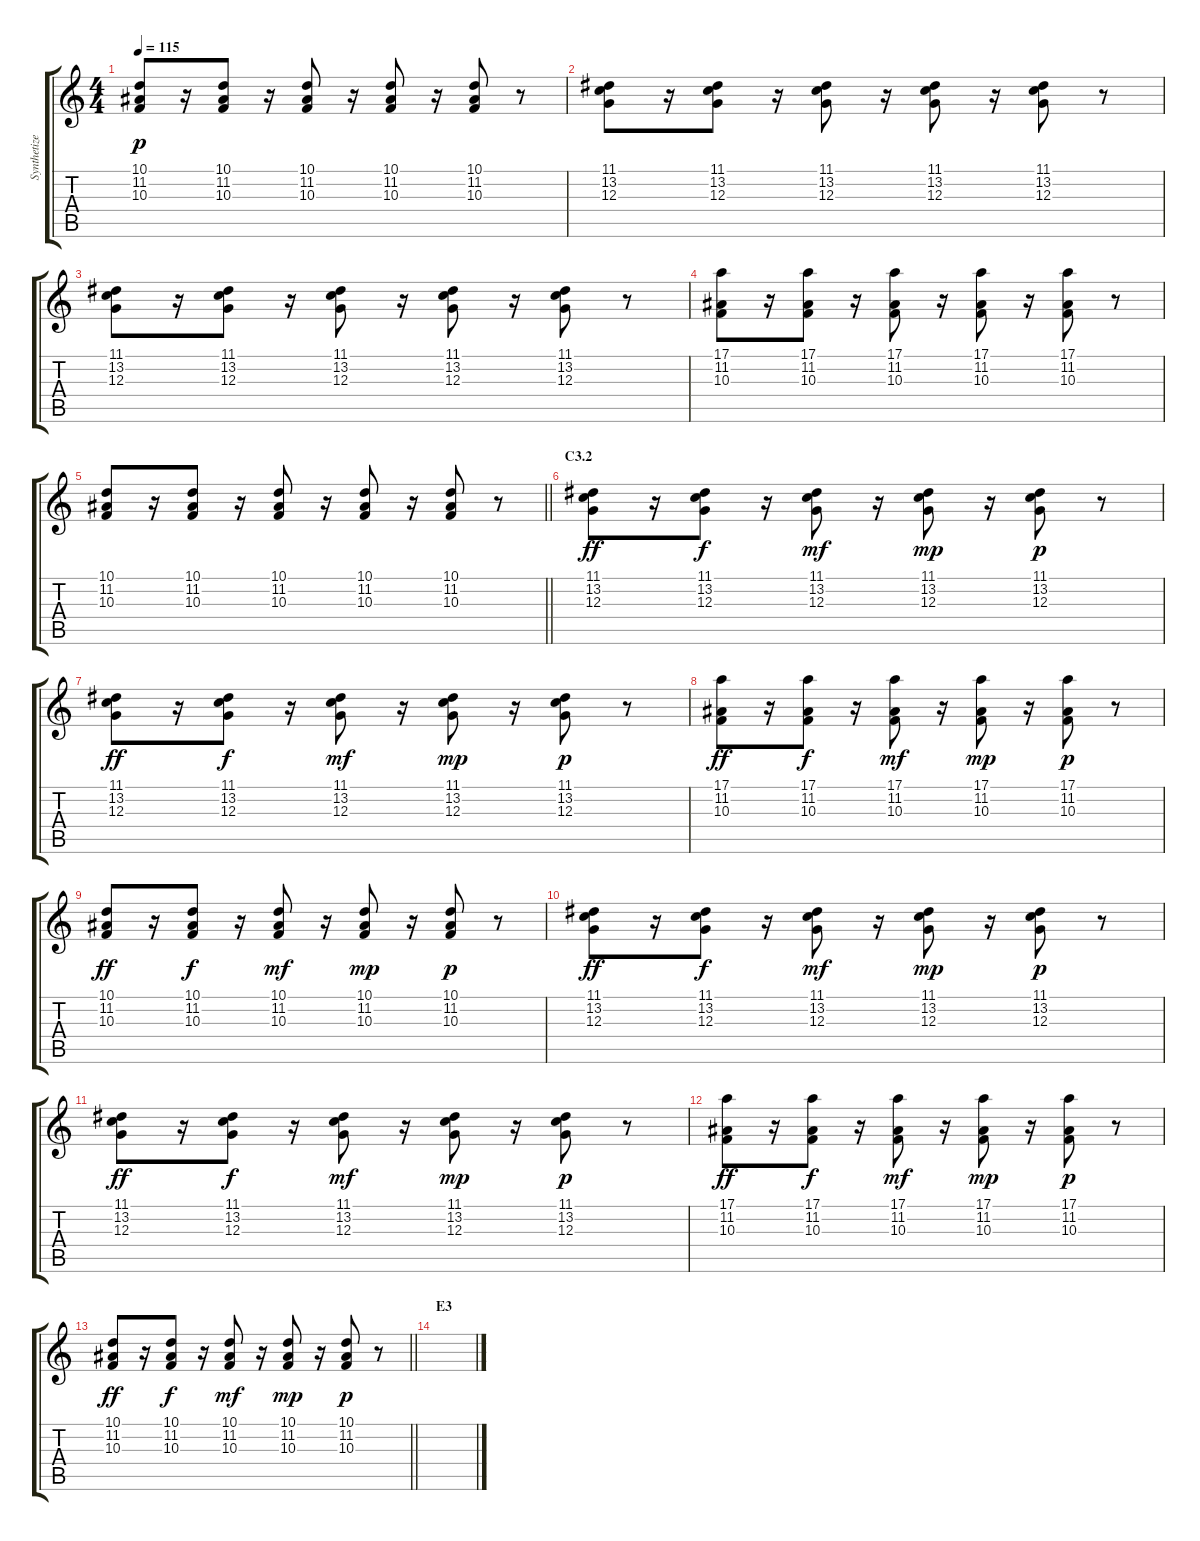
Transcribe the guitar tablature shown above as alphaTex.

\track ("Synthetizer I" "Synthetize") {instrument lead2sawtooth}
\staff {score tabs}
\tuning (E4 B3 G3 D3 A2 E2) {hide}
\ts (4 4)
\tempo 115
\clef g2
\ks c
(10.1 11.2 10.3).8{dy p} r.16 (10.1 11.2 10.3).8 r.16 (10.1 11.2 10.3).8 r.16 (10.1 11.2 10.3).8 r.16 (10.1 11.2 10.3).8 r.8 |
(11.1 13.2 12.3).8 r.16 (11.1 13.2 12.3).8 r.16 (11.1 13.2 12.3).8 r.16 (11.1 13.2 12.3).8 r.16 (11.1 13.2 12.3).8 r.8 |
(11.1 13.2 12.3).8 r.16 (11.1 13.2 12.3).8 r.16 (11.1 13.2 12.3).8 r.16 (11.1 13.2 12.3).8 r.16 (11.1 13.2 12.3).8 r.8 |
(17.1 11.2 10.3).8 r.16 (17.1 11.2 10.3).8 r.16 (17.1 11.2 10.3).8 r.16 (17.1 11.2 10.3).8 r.16 (17.1 11.2 10.3).8 r.8 |
\barLineRight lightlight
(10.1 11.2 10.3).8 r.16 (10.1 11.2 10.3).8 r.16 (10.1 11.2 10.3).8 r.16 (10.1 11.2 10.3).8 r.16 (10.1 11.2 10.3).8 r.8 |
\section ("" "C3.2")
(11.1 13.2 12.3).8{dy ff} r.16 (11.1 13.2 12.3).8{dy f} r.16 (11.1 13.2 12.3).8{dy mf} r.16 (11.1 13.2 12.3).8{dy mp} r.16 (11.1 13.2 12.3).8{dy p} r.8 |
(11.1 13.2 12.3).8{dy ff} r.16 (11.1 13.2 12.3).8{dy f} r.16 (11.1 13.2 12.3).8{dy mf} r.16 (11.1 13.2 12.3).8{dy mp} r.16 (11.1 13.2 12.3).8{dy p} r.8 |
(17.1 11.2 10.3).8{dy ff} r.16 (17.1 11.2 10.3).8{dy f} r.16 (17.1 11.2 10.3).8{dy mf} r.16 (17.1 11.2 10.3).8{dy mp} r.16 (17.1 11.2 10.3).8{dy p} r.8 |
(10.1 11.2 10.3).8{dy ff} r.16 (10.1 11.2 10.3).8{dy f} r.16 (10.1 11.2 10.3).8{dy mf} r.16 (10.1 11.2 10.3).8{dy mp} r.16 (10.1 11.2 10.3).8{dy p} r.8 |
(11.1 13.2 12.3).8{dy ff} r.16 (11.1 13.2 12.3).8{dy f} r.16 (11.1 13.2 12.3).8{dy mf} r.16 (11.1 13.2 12.3).8{dy mp} r.16 (11.1 13.2 12.3).8{dy p} r.8 |
(11.1 13.2 12.3).8{dy ff} r.16 (11.1 13.2 12.3).8{dy f} r.16 (11.1 13.2 12.3).8{dy mf} r.16 (11.1 13.2 12.3).8{dy mp} r.16 (11.1 13.2 12.3).8{dy p} r.8 |
(17.1 11.2 10.3).8{dy ff} r.16 (17.1 11.2 10.3).8{dy f} r.16 (17.1 11.2 10.3).8{dy mf} r.16 (17.1 11.2 10.3).8{dy mp} r.16 (17.1 11.2 10.3).8{dy p} r.8 |
\barLineRight lightlight
(10.1 11.2 10.3).8{dy ff} r.16 (10.1 11.2 10.3).8{dy f} r.16 (10.1 11.2 10.3).8{dy mf} r.16 (10.1 11.2 10.3).8{dy mp} r.16 (10.1 11.2 10.3).8{dy p} r.8 |
\section ("" "E3")
